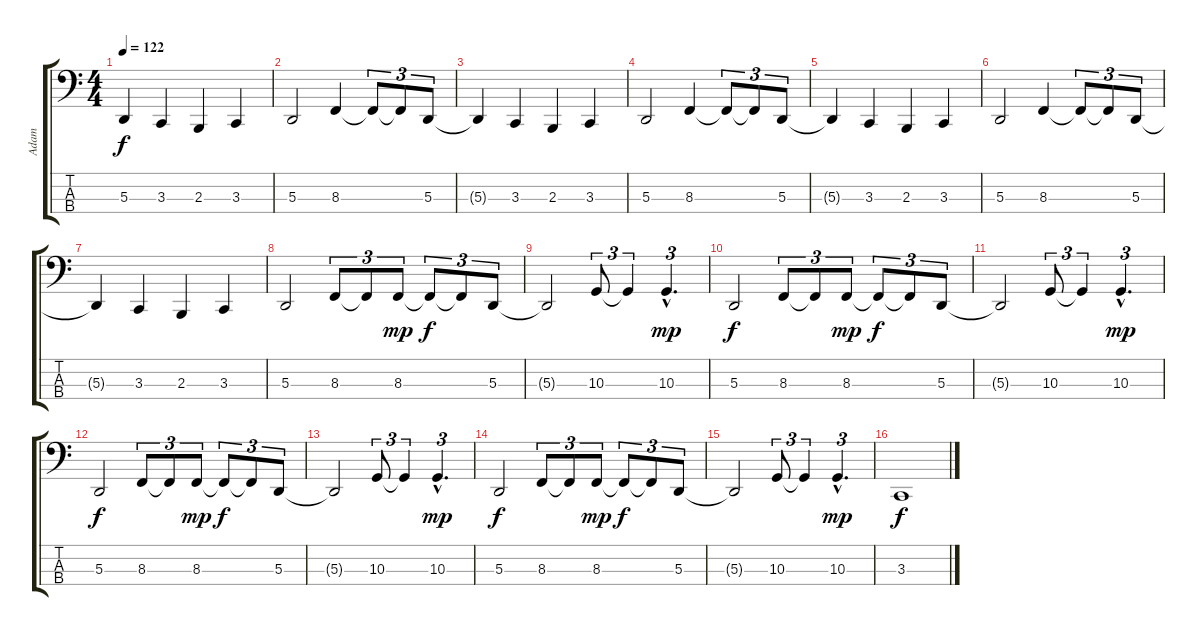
\track ("Adam" "Adam") {instrument electricbassfinger}
\staff {score tabs}
\tuning (G1 D1 A0 E0) {hide}
\ts (4 4)
\tempo 122
\clef f4
\ks c
5.3{t}.4{dy f} 3.3.4 2.3.4 3.3.4 |
5.3.2 8.3.4 8.3{t}.8{tu (3 2)} 8.3{t}.8{tu (3 2)} 5.3.8{tu (3 2)} |
5.3{t}.4 3.3.4 2.3.4 3.3.4 |
5.3.2 8.3.4 8.3{t}.8{tu (3 2)} 8.3{t}.8{tu (3 2)} 5.3.8{tu (3 2)} |
5.3{t}.4 3.3.4 2.3.4 3.3.4 |
5.3.2 8.3.4 8.3{t}.8{tu (3 2)} 8.3{t}.8{tu (3 2)} 5.3.8{tu (3 2)} |
5.3{t}.4 3.3.4 2.3.4 3.3.4 |
5.3.2 8.3.8{tu (3 2)} 8.3{t}.8{tu (3 2)} 8.3.8{tu (3 2) dy mp} 8.3{t}.8{tu (3 2) dy f} 8.3{t}.8{tu (3 2)} 5.3.8{tu (3 2)} |
5.3{t}.2 10.3.8{tu (3 2)} 10.3{t}.4{tu (3 2)} 10.3{hac}.4{d tu (3 2) dy mp} |
5.3.2{dy f} 8.3.8{tu (3 2)} 8.3{t}.8{tu (3 2)} 8.3.8{tu (3 2) dy mp} 8.3{t}.8{tu (3 2) dy f} 8.3{t}.8{tu (3 2)} 5.3.8{tu (3 2)} |
5.3{t}.2 10.3.8{tu (3 2)} 10.3{t}.4{tu (3 2)} 10.3{hac}.4{d tu (3 2) dy mp} |
5.3.2{dy f} 8.3.8{tu (3 2)} 8.3{t}.8{tu (3 2)} 8.3.8{tu (3 2) dy mp} 8.3{t}.8{tu (3 2) dy f} 8.3{t}.8{tu (3 2)} 5.3.8{tu (3 2)} |
5.3{t}.2 10.3.8{tu (3 2)} 10.3{t}.4{tu (3 2)} 10.3{hac}.4{d tu (3 2) dy mp} |
5.3.2{dy f} 8.3.8{tu (3 2)} 8.3{t}.8{tu (3 2)} 8.3.8{tu (3 2) dy mp} 8.3{t}.8{tu (3 2) dy f} 8.3{t}.8{tu (3 2)} 5.3.8{tu (3 2)} |
5.3{t}.2 10.3.8{tu (3 2)} 10.3{t}.4{tu (3 2)} 10.3{hac}.4{d tu (3 2) dy mp} |
3.3.1{dy f}
